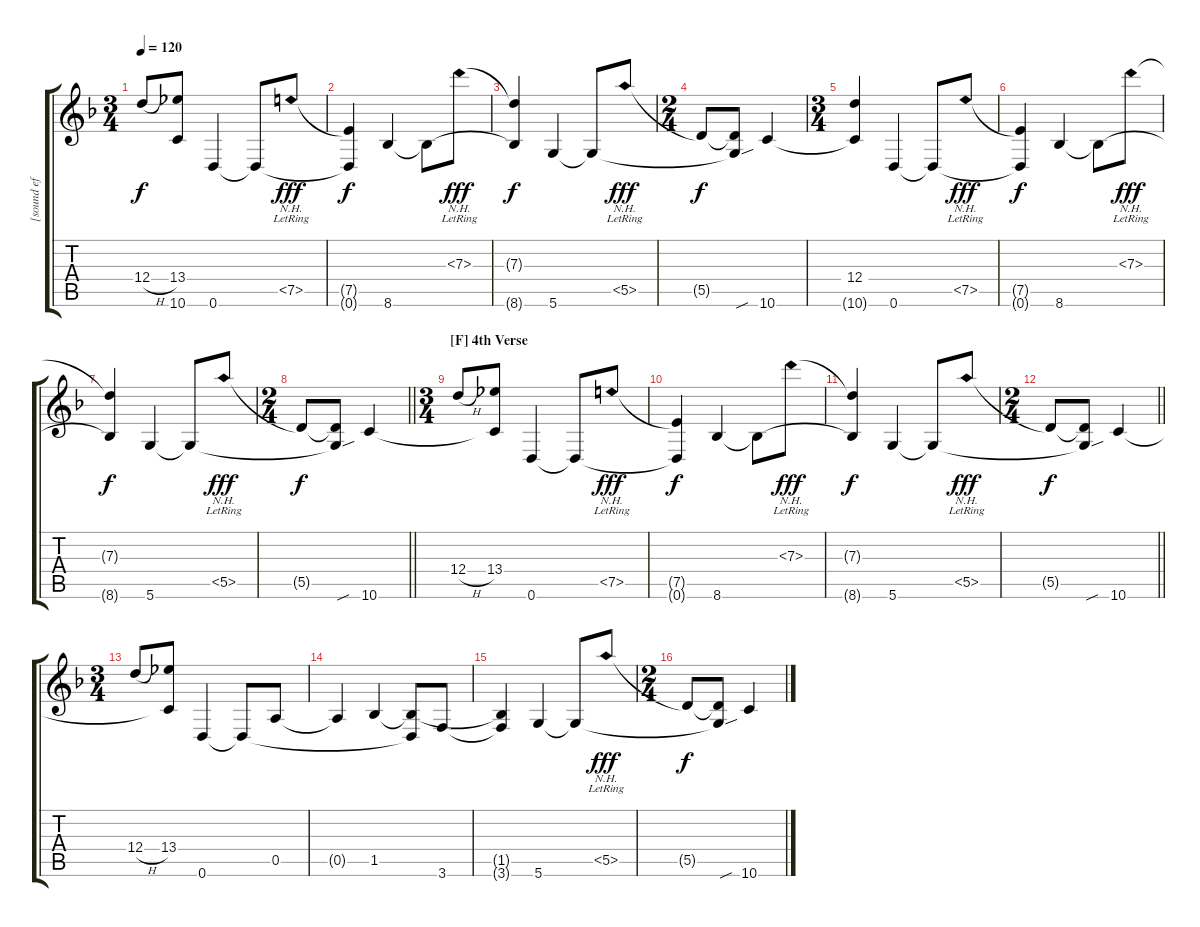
\track (" [sound effects]" " [sound ef") {instrument electricguitarclean}
\staff {score tabs}
\tuning (E4 B3 G3 D3 A2 D2) {hide}
\ts (3 4)
\tempo 120
\clef g2
\ks dminor
12.4{h}.8{dy f} (13.4 10.6{t}).8 0.6.4 0.6{t}.8 7.5{nh lr}.8{dy fff} |
(7.5{t} 0.6{t}).4{dy f} 8.6.4 8.6{t}.8 7.3{nh lr}.8{dy fff} |
(7.3{t} 8.6{t}).4{dy f} 5.6.4 5.6{t}.8 5.5{nh lr}.8{dy fff} |
\ts (2 4)
5.5{t}.8{dy f} (5.5{t} 5.6{sou t}).8 10.6.4 |
\ts (3 4)
(12.4 10.6{t}).4 0.6.4 0.6{t}.8 7.5{nh lr}.8{dy fff} |
(7.5{t} 0.6{t}).4{dy f} 8.6.4 8.6{t}.8 7.3{nh lr}.8{dy fff} |
(7.3{t} 8.6{t}).4{dy f} 5.6.4 5.6{t}.8 5.5{nh lr}.8{dy fff} |
\ts (2 4)
\barLineRight lightlight
5.5{t}.8{dy f} (5.5{t} 5.6{sou t}).8 10.6.4 |
\ts (3 4)
\section ("" "[F] 4th Verse")
12.4{h}.8 (13.4 10.6{t}).8 0.6.4 0.6{t}.8 7.5{nh lr}.8{dy fff} |
(7.5{t} 0.6{t}).4{dy f} 8.6.4 8.6{t}.8 7.3{nh lr}.8{dy fff} |
(7.3{t} 8.6{t}).4{dy f} 5.6.4 5.6{t}.8 5.5{nh lr}.8{dy fff} |
\ts (2 4)
\barLineRight lightlight
5.5{t}.8{dy f} (5.5{t} 5.6{sou t}).8 10.6.4 |
\ts (3 4)
12.4{h}.8 (13.4 10.6{t}).8 0.6.4 0.6{t}.8 0.5.8 |
0.5{t}.4 1.5.4 (1.5{t} 0.6{t}).8 3.6.8 |
(1.5{t} 3.6{t}).4 5.6.4 5.6{t}.8 5.5{nh lr}.8{dy fff} |
\ts (2 4)
5.5{t}.8{dy f} (5.5{t} 5.6{sou t}).8 10.6.4
